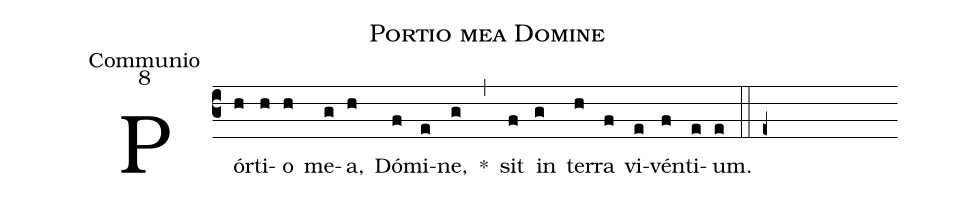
name:Portio mea Domine;
office-part:Communio;
mode:8;
%%
(c3) Pór(h)ti(h)o(h) me(g)a,(h) Dó(f)mi(e)ne,(g) *(,) sit(f) in(g) ter(h)ra(f) vi(e)vén(f)ti(e)um.(e) (::e+)
